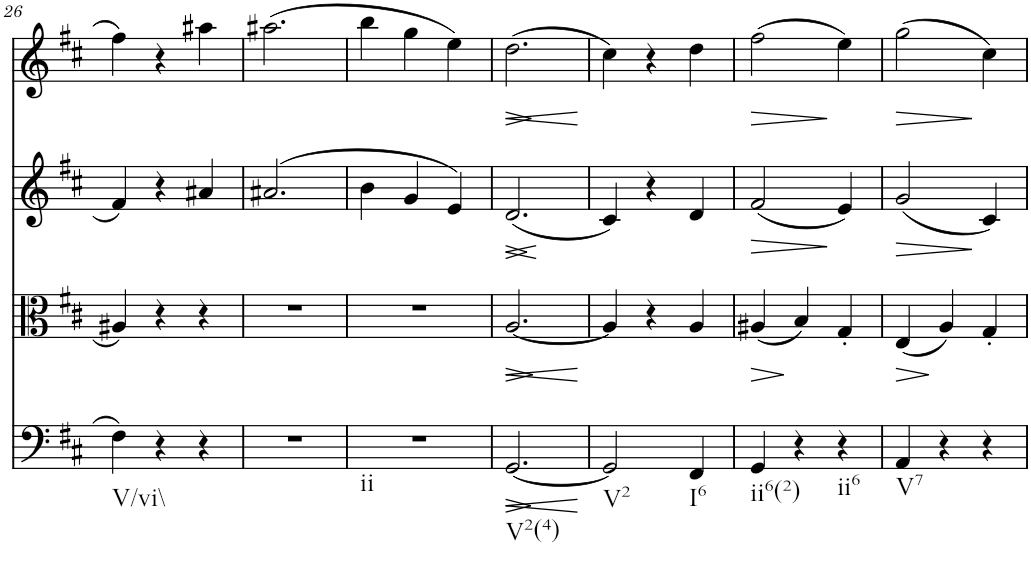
**kern	**dynam	**kern	**dynam	**kern	**dynam	**kern	**dynam
*part4	*part4	*part3	*part3	*part2	*part2	*part1	*part1
*staff4	*staff4	*staff3	*staff3	*staff2	*staff2	*staff1	*staff1
*I"Violoncello	*	*I"Viola	*	*I"Violin II	*	*I"Violin I	*
*I'Vc	*	*I'Vla	*	*I'Vln	*	*I'Vln	*
!!LO:PB:g=z
*clefF4	*	*clefC3	*	*clefG2	*	*clefG2	*
*k[f#c#]	*	*k[f#c#]	*	*k[f#c#]	*	*k[f#c#]	*
*M3/4	*	*M3/4	*	*M3/4	*	*M3/4	*
=26	=26	=26	=26	=26	=26	=26	=26
!LO:TX:b:t=V/vi\\	!	!	!	!	!	!	!
4F#\	.	4A#X/	.	4f#/	.	4ff#\	.
4r	.	4r	.	4r	.	4r	.
4r	.	4r	.	4a#X/	.	4aa#X\	.
=27	=27	=27	=27	=27	=27	=27	=27
2.r	.	2.r	.	(2.a#X/	.	(2.aa#X\	.
=28	=28	=28	=28	=28	=28	=28	=28
!LO:TX:b:t=ii	!	!	!	!	!	!	!
2.r	.	2.r	.	4b\	.	4bb\	.
.	.	.	.	4g/	.	4gg\	.
.	.	.	.	4e/)	.	4ee\)	.
=29	=29	=29	=29	=29	=29	=29	=29
!LO:TX:b:t=V2(4)	!	!	!	!	!	!	!
!	!LO:HP:b	!	!	!	!	!	!
!	!LO:HP:n=1:b	!	!LO:HP:b	!	!	!	!
!	!	!	!LO:HP:n=1:b	!	!LO:HP:b	!	!
!	!	!	!	!	!LO:HP:n=1:b	!	!LO:HP:b
!	!	!	!	!	!	!	!LO:HP:n=1:b
[2.GG/	< >	[2.A/	> <	(2.d/	< >	(2.dd\	< >
.	[	.	]	.	[	.	[
=30	=30	=30	=30	=30	=30	=30	=30
!LO:TX:b:t=V2	!	!	!	!	!	!	!
2GG/]	.	4A/]	.	4c#/)	.	4cc#\)	.
.	.	4r	[	4r	]	4r	]
!LO:TX:b:t=I6	!	!	!	!	!	!	!
4FF#/	]	4A/	.	4d/	.	4dd\	.
=31	=31	=31	=31	=31	=31	=31	=31
!LO:TX:b:t=ii6(2)	!	!	!	!	!	!	!
!	!	!	!LO:HP:b	!	!LO:HP:b	!	!LO:HP:b
4GG/	.	(4A#X/	>	(2f#/	>	(2ff#\	>
4r	.	4B/)	]	.	.	.	.
!LO:TX:b:t=ii6	!	!	!	!	!	!	!
4r	.	4G'/	.	4e/)	]	4ee\)	]
=32	=32	=32	=32	=32	=32	=32	=32
!LO:TX:b:t=V7	!	!	!	!	!	!	!
!	!	!	!LO:HP:b	!	!LO:HP:b	!	!LO:HP:b
4AA/	.	(4E/	>	(2g/	>	(2gg\	>
4r	.	4A/)	]	.	.	.	.
4r	.	4G'/	.	4c#/)	]	4cc#\)	]
=	=	=	=	=	=	=	=
*-	*-	*-	*-	*-	*-	*-	*-
